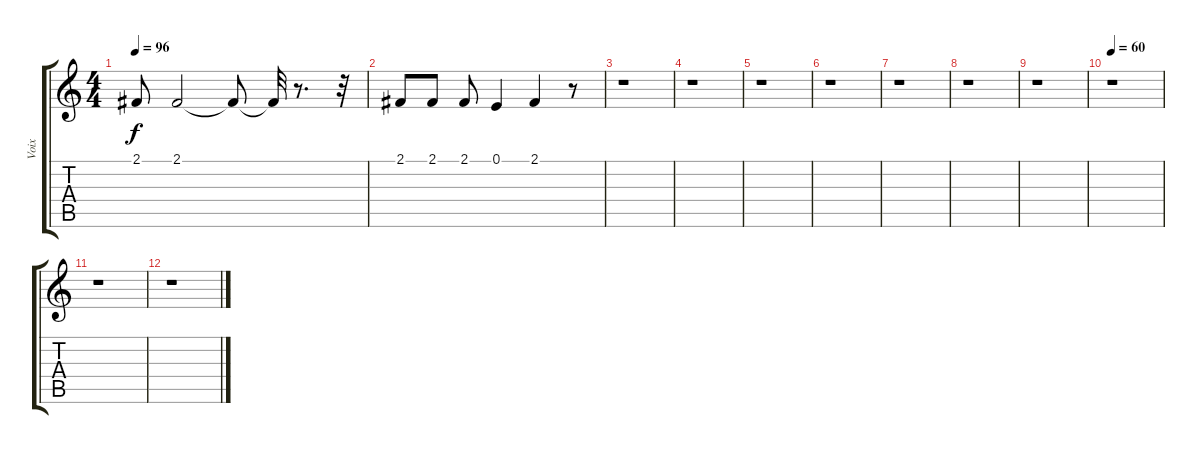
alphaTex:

\track ("Voix" "Voix") {instrument altosax}
\staff {score tabs}
\tuning (E4 B3 G3 D3 A2 E2) {hide}
\ts (4 4)
\tempo 96
\clef g2
\ks c
2.1{t}.8{dy f} 2.1.2 2.1{t}.8 2.1{t}.32 r.8{d} r.32 |
2.1.8 2.1.8 2.1.8 0.1.4 2.1.4 r.8 |
r.1 |
r.1 |
r.1 |
r.1 |
r.1 |
r.1 |
r.1 |
\tempo 60
r.1 |
r.1 |
r.1
